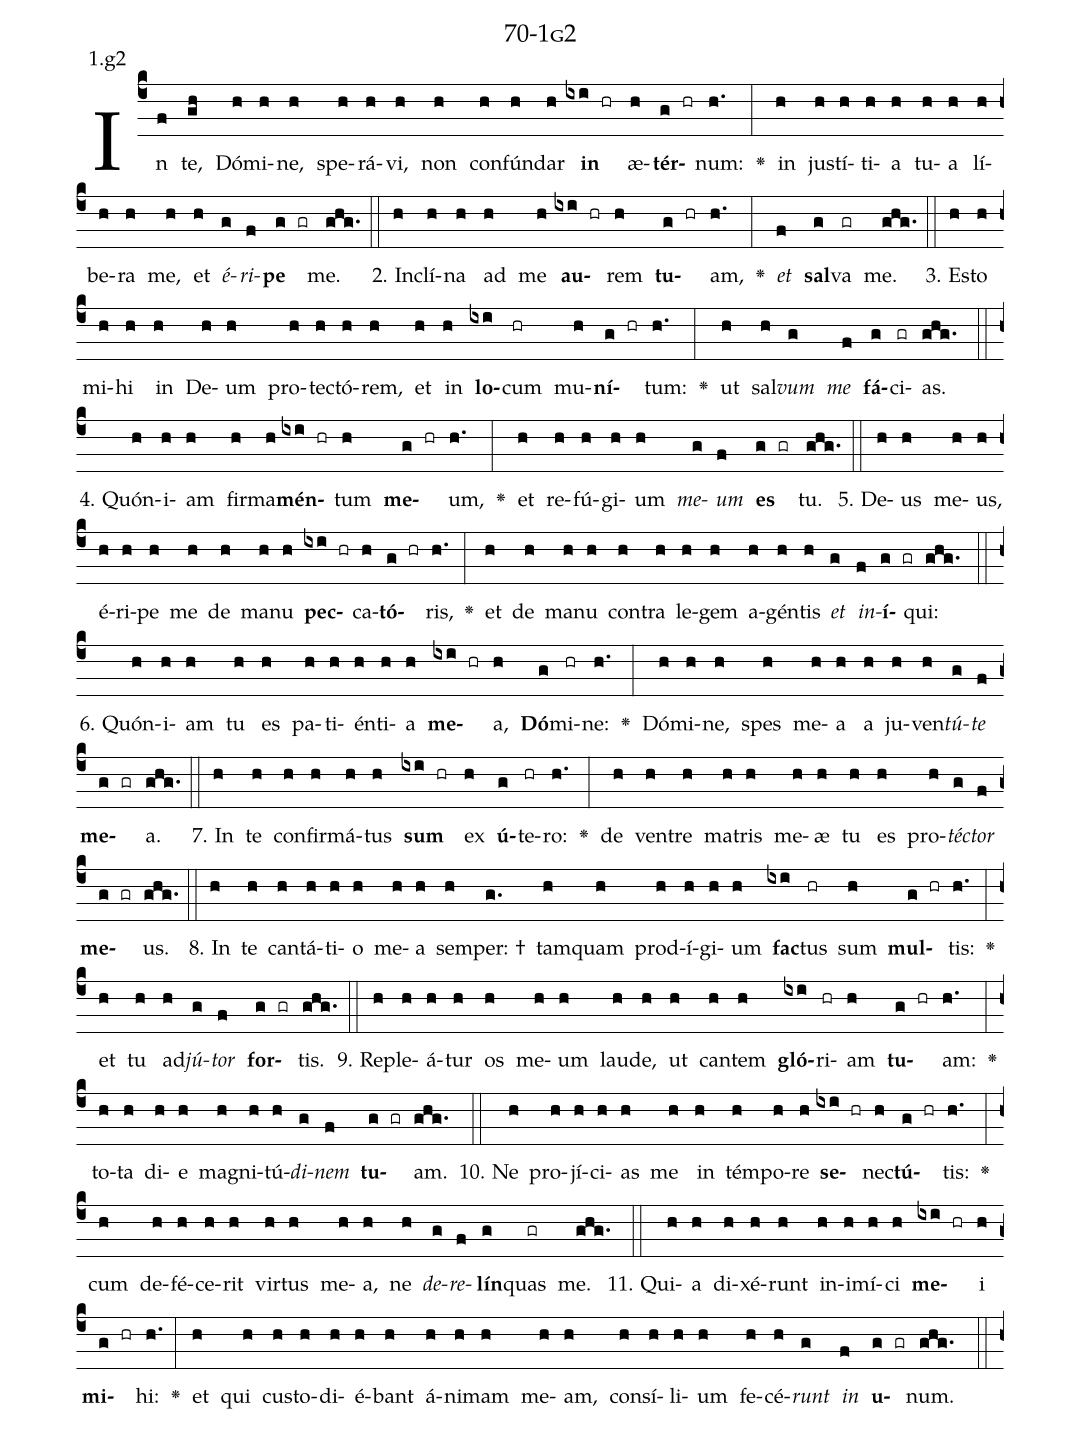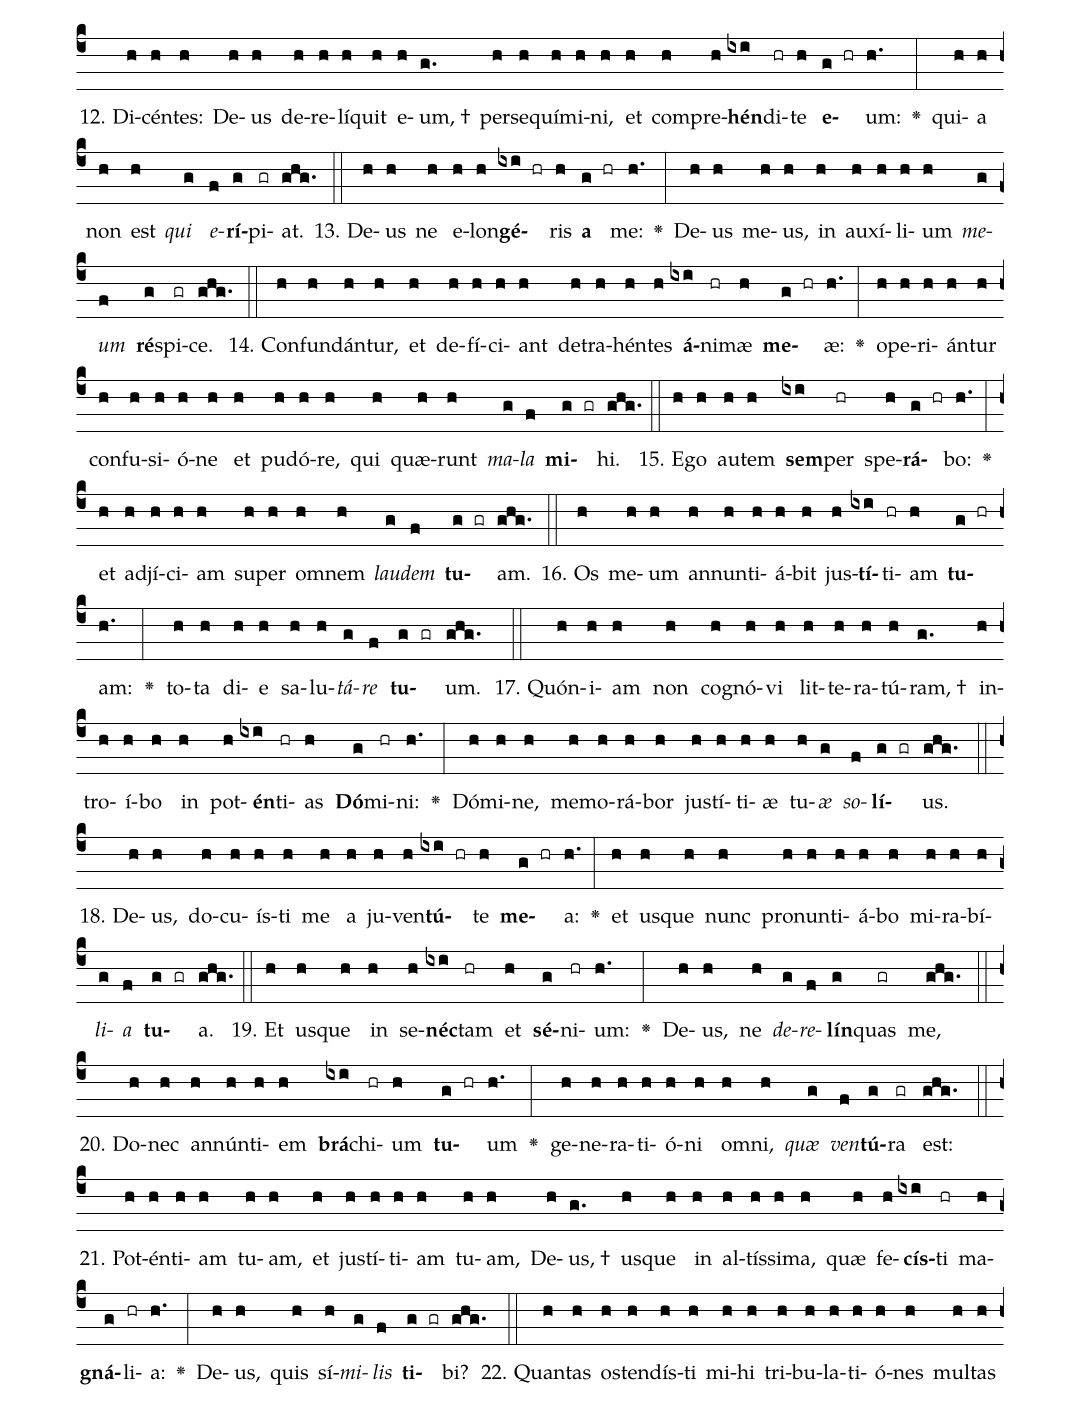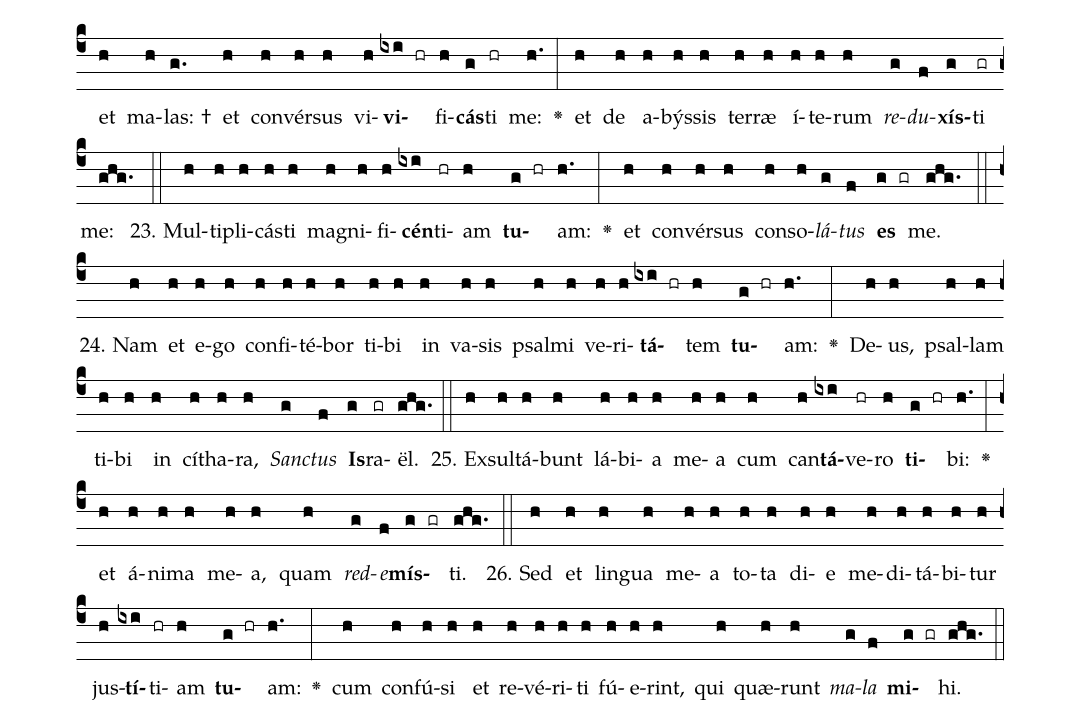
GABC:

name: 70-1g2;
annotation: 1.g2;
%%
(c4)In(f) te,(gh) Dó(h)mi(h)ne,(h) spe(h)rá(h)vi,(h) non(h) con(h)fún(h)dar(h) <b>in</b>(ixi hr) æ(h)<b>tér</b>(g hr)num:(h.) <v>\greheightstar</v>(:) in(h) jus(h)tí(h)ti(h)a(h) tu(h)a(h) lí(h)be(h)ra(h) me,(h) et(h) <i>é</i>(g)<i>ri</i>(f)<b>pe</b>(g gr) me.(ghg.) (::)
2. In(h)clí(h)na(h) ad(h) me(h) <b>au</b>(ixi hr)rem(h) <b>tu</b>(g hr)am,(h.) <v>\greheightstar</v>(:) <i>et</i>(f) <b>sal</b>(g)va(gr) me.(ghg.) (::)
3. Es(h)to(h) mi(h)hi(h) in(h) De(h)um(h) pro(h)tec(h)tó(h)rem,(h) et(h) in(h) <b>lo</b>(ixi)cum(hr) mu(h)<b>ní</b>(g hr)tum:(h.) <v>\greheightstar</v>(:) ut(h) sal(h)<i>vum</i>(g) <i>me</i>(f) <b>fá</b>(g)ci(gr)as.(ghg.) (::)
4. Quón(h)i(h)am(h) fir(h)ma(h)<b>mén</b>(ixi hr)tum(h) <b>me</b>(g hr)um,(h.) <v>\greheightstar</v>(:) et(h) re(h)fú(h)gi(h)um(h) <i>me</i>(g)<i>um</i>(f) <b>es</b>(g gr) tu.(ghg.) (::)
5. De(h)us(h) me(h)us,(h) é(h)ri(h)pe(h) me(h) de(h) ma(h)nu(h) <b>pec</b>(ixi hr)ca(h)<b>tó</b>(g hr)ris,(h.) <v>\greheightstar</v>(:) et(h) de(h) ma(h)nu(h) con(h)tra(h) le(h)gem(h) a(h)gén(h)tis(h) <i>et</i>(g) <i>in</i>(f)<b>í</b>(g gr)qui:(ghg.) (::)
6. Quón(h)i(h)am(h) tu(h) es(h) pa(h)ti(h)én(h)ti(h)a(h) <b>me</b>(ixi hr)a,(h) <b>Dó</b>(g)mi(hr)ne:(h.) <v>\greheightstar</v>(:) Dó(h)mi(h)ne,(h) spes(h) me(h)a(h) a(h) ju(h)ven(h)<i>tú</i>(g)<i>te</i>(f) <b>me</b>(g gr)a.(ghg.) (::)
7. In(h) te(h) con(h)fir(h)má(h)tus(h) <b>sum</b>(ixi hr) ex(h) <b>ú</b>(g)te(hr)ro:(h.) <v>\greheightstar</v>(:) de(h) ven(h)tre(h) ma(h)tris(h) me(h)æ(h) tu(h) es(h) pro(h)<i>téc</i>(g)<i>tor</i>(f) <b>me</b>(g gr)us.(ghg.) (::)
8. In(h) te(h) can(h)tá(h)ti(h)o(h) me(h)a(h) sem(h)per: †(g.) tam(h)quam(h) prod(h)í(h)gi(h)um(h) <b>fac</b>(ixi)tus(hr) sum(h) <b>mul</b>(g hr)tis:(h.) <v>\greheightstar</v>(:) et(h) tu(h) ad(h)<i>jú</i>(g)<i>tor</i>(f) <b>for</b>(g gr)tis.(ghg.) (::)
9. Re(h)ple(h)á(h)tur(h) os(h) me(h)um(h) lau(h)de,(h) ut(h) can(h)tem(h) <b>gló</b>(ixi)ri(hr)am(h) <b>tu</b>(g hr)am:(h.) <v>\greheightstar</v>(:) to(h)ta(h) di(h)e(h) ma(h)gni(h)tú(h)<i>di</i>(g)<i>nem</i>(f) <b>tu</b>(g gr)am.(ghg.) (::)
10. Ne(h) pro(h)jí(h)ci(h)as(h) me(h) in(h) tém(h)po(h)re(h) <b>se</b>(ixi hr)nec(h)<b>tú</b>(g hr)tis:(h.) <v>\greheightstar</v>(:) cum(h) de(h)fé(h)ce(h)rit(h) vir(h)tus(h) me(h)a,(h) ne(h) <i>de</i>(g)<i>re</i>(f)<b>lín</b>(g)quas(gr) me.(ghg.) (::)
11. Qui(h)a(h) di(h)xé(h)runt(h) in(h)i(h)mí(h)ci(h) <b>me</b>(ixi hr)i(h) <b>mi</b>(g hr)hi:(h.) <v>\greheightstar</v>(:) et(h) qui(h) cus(h)to(h)di(h)é(h)bant(h) á(h)ni(h)mam(h) me(h)am,(h) con(h)sí(h)li(h)um(h) fe(h)cé(h)<i>runt</i>(g) <i>in</i>(f) <b>u</b>(g gr)num.(ghg.) (::)
12. Di(h)cén(h)tes:(h) De(h)us(h) de(h)re(h)lí(h)quit(h) e(h)um, †(g.) per(h)se(h)quí(h)mi(h)ni,(h) et(h) com(h)pre(h)<b>hén</b>(ixi)di(hr)te(h) <b>e</b>(g hr)um:(h.) <v>\greheightstar</v>(:) qui(h)a(h) non(h) est(h) <i>qui</i>(g) <i>e</i>(f)<b>rí</b>(g)pi(gr)at.(ghg.) (::)
13. De(h)us(h) ne(h) e(h)lon(h)<b>gé</b>(ixi hr)ris(h) <b>a</b>(g hr) me:(h.) <v>\greheightstar</v>(:) De(h)us(h) me(h)us,(h) in(h) au(h)xí(h)li(h)um(h) <i>me</i>(g)<i>um</i>(f) <b>ré</b>(g)spi(gr)ce.(ghg.) (::)
14. Con(h)fun(h)dán(h)tur,(h) et(h) de(h)fí(h)ci(h)ant(h) de(h)tra(h)hén(h)tes(h) <b>á</b>(ixi)ni(hr)mæ(h) <b>me</b>(g hr)æ:(h.) <v>\greheightstar</v>(:) o(h)pe(h)ri(h)án(h)tur(h) con(h)fu(h)si(h)ó(h)ne(h) et(h) pu(h)dó(h)re,(h) qui(h) quæ(h)runt(h) <i>ma</i>(g)<i>la</i>(f) <b>mi</b>(g gr)hi.(ghg.) (::)
15. E(h)go(h) au(h)tem(h) <b>sem</b>(ixi)per(hr) spe(h)<b>rá</b>(g hr)bo:(h.) <v>\greheightstar</v>(:) et(h) ad(h)jí(h)ci(h)am(h) su(h)per(h) om(h)nem(h) <i>lau</i>(g)<i>dem</i>(f) <b>tu</b>(g gr)am.(ghg.) (::)
16. Os(h) me(h)um(h) an(h)nun(h)ti(h)á(h)bit(h) jus(h)<b>tí</b>(ixi)ti(hr)am(h) <b>tu</b>(g hr)am:(h.) <v>\greheightstar</v>(:) to(h)ta(h) di(h)e(h) sa(h)lu(h)<i>tá</i>(g)<i>re</i>(f) <b>tu</b>(g gr)um.(ghg.) (::)
17. Quón(h)i(h)am(h) non(h) co(h)gnó(h)vi(h) lit(h)te(h)ra(h)tú(h)ram, †(g.) in(h)tro(h)í(h)bo(h) in(h) pot(h)<b>én</b>(ixi)ti(hr)as(h) <b>Dó</b>(g)mi(hr)ni:(h.) <v>\greheightstar</v>(:) Dó(h)mi(h)ne,(h) me(h)mo(h)rá(h)bor(h) jus(h)tí(h)ti(h)æ(h) tu(h)<i>æ</i>(g) <i>so</i>(f)<b>lí</b>(g gr)us.(ghg.) (::)
18. De(h)us,(h) do(h)cu(h)ís(h)ti(h) me(h) a(h) ju(h)ven(h)<b>tú</b>(ixi hr)te(h) <b>me</b>(g hr)a:(h.) <v>\greheightstar</v>(:) et(h) us(h)que(h) nunc(h) pro(h)nun(h)ti(h)á(h)bo(h) mi(h)ra(h)bí(h)<i>li</i>(g)<i>a</i>(f) <b>tu</b>(g gr)a.(ghg.) (::)
19. Et(h) us(h)que(h) in(h) se(h)<b>néc</b>(ixi)tam(hr) et(h) <b>sé</b>(g)ni(hr)um:(h.) <v>\greheightstar</v>(:) De(h)us,(h) ne(h) <i>de</i>(g)<i>re</i>(f)<b>lín</b>(g)quas(gr) me,(ghg.) (::)
20. Do(h)nec(h) an(h)nún(h)ti(h)em(h) <b>brá</b>(ixi)chi(hr)um(h) <b>tu</b>(g hr)um(h.) <v>\greheightstar</v>(:) ge(h)ne(h)ra(h)ti(h)ó(h)ni(h) om(h)ni,(h) <i>quæ</i>(g) <i>ven</i>(f)<b>tú</b>(g)ra(gr) est:(ghg.) (::)
21. Pot(h)én(h)ti(h)am(h) tu(h)am,(h) et(h) jus(h)tí(h)ti(h)am(h) tu(h)am,(h) De(h)us, †(g.) us(h)que(h) in(h) al(h)tís(h)si(h)ma,(h) quæ(h) fe(h)<b>cís</b>(ixi)ti(hr) ma(h)<b>gná</b>(g)li(hr)a:(h.) <v>\greheightstar</v>(:) De(h)us,(h) quis(h) sí(h)<i>mi</i>(g)<i>lis</i>(f) <b>ti</b>(g gr)bi?(ghg.) (::)
22. Quan(h)tas(h) os(h)ten(h)dís(h)ti(h) mi(h)hi(h) tri(h)bu(h)la(h)ti(h)ó(h)nes(h) mul(h)tas(h) et(h) ma(h)las: †(g.) et(h) con(h)vér(h)sus(h) vi(h)<b>vi</b>(ixi hr)fi(h)<b>cás</b>(g)ti(hr) me:(h.) <v>\greheightstar</v>(:) et(h) de(h) a(h)býs(h)sis(h) ter(h)ræ(h) í(h)te(h)rum(h) <i>re</i>(g)<i>du</i>(f)<b>xís</b>(g)ti(gr) me:(ghg.) (::)
23. Mul(h)ti(h)pli(h)cás(h)ti(h) ma(h)gni(h)fi(h)<b>cén</b>(ixi)ti(hr)am(h) <b>tu</b>(g hr)am:(h.) <v>\greheightstar</v>(:) et(h) con(h)vér(h)sus(h) con(h)so(h)<i>lá</i>(g)<i>tus</i>(f) <b>es</b>(g gr) me.(ghg.) (::)
24. Nam(h) et(h) e(h)go(h) con(h)fi(h)té(h)bor(h) ti(h)bi(h) in(h) va(h)sis(h) psal(h)mi(h) ve(h)ri(h)<b>tá</b>(ixi hr)tem(h) <b>tu</b>(g hr)am:(h.) <v>\greheightstar</v>(:) De(h)us,(h) psal(h)lam(h) ti(h)bi(h) in(h) cí(h)tha(h)ra,(h) <i>Sanc</i>(g)<i>tus</i>(f) <b>Is</b>(g)ra(gr)ël.(ghg.) (::)
25. Ex(h)sul(h)tá(h)bunt(h) lá(h)bi(h)a(h) me(h)a(h) cum(h) can(h)<b>tá</b>(ixi)ve(hr)ro(h) <b>ti</b>(g hr)bi:(h.) <v>\greheightstar</v>(:) et(h) á(h)ni(h)ma(h) me(h)a,(h) quam(h) <i>red</i>(g)<i>e</i>(f)<b>mís</b>(g gr)ti.(ghg.) (::)
26. Sed(h) et(h) lin(h)gua(h) me(h)a(h) to(h)ta(h) di(h)e(h) me(h)di(h)tá(h)bi(h)tur(h) jus(h)<b>tí</b>(ixi)ti(hr)am(h) <b>tu</b>(g hr)am:(h.) <v>\greheightstar</v>(:) cum(h) con(h)fú(h)si(h) et(h) re(h)vé(h)ri(h)ti(h) fú(h)e(h)rint,(h) qui(h) quæ(h)runt(h) <i>ma</i>(g)<i>la</i>(f) <b>mi</b>(g gr)hi.(ghg.) (::)
